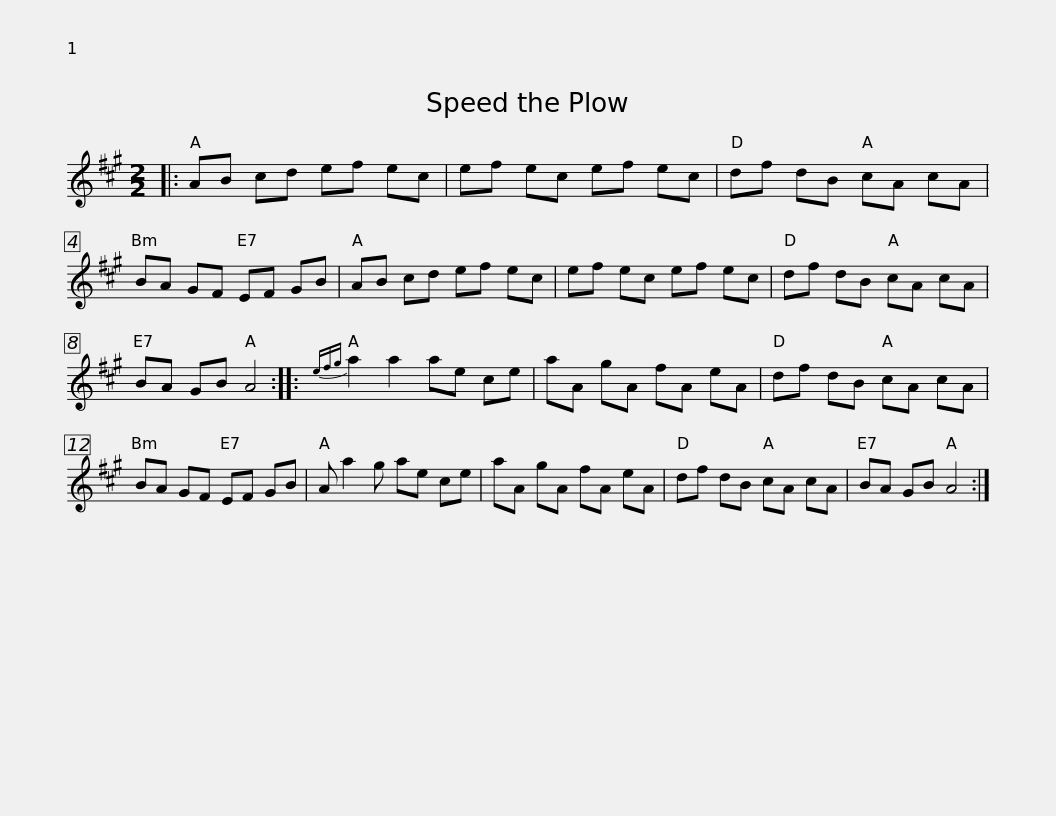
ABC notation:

X:1
L:1/8
M:2/2
I:linebreak $
K:A
V:1 treble
V:1
|: AB cd ef ec | ef ec ef ec | df dB cA cA | BA GF EF GB | AB cd ef ec |$ %5
 ef ec ef ec | df dB cA cA | BA GB A4 ::{efg} a2 a2 ae ce | aA gA fA eA |$ %10
 df dB cA cA | BA GF EF GB | A a2 g ae ce | aA gA fA eA | df dB cA cA |$ %15
 BA GB A4 :| %16
